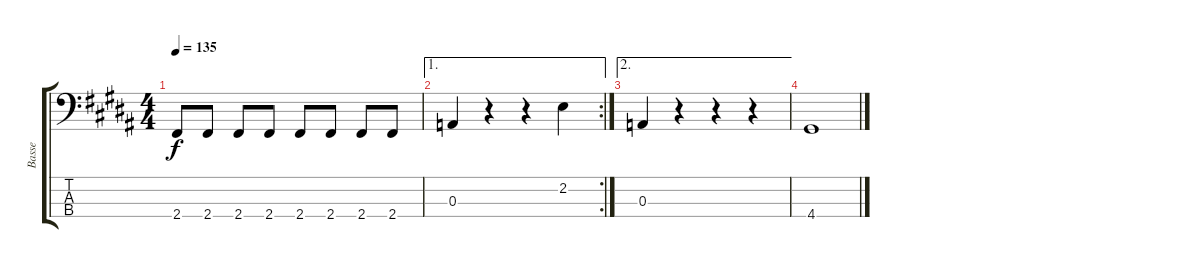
\track ("Basse" "Basse") {instrument acousticbass}
\staff {score tabs}
\tuning (G2 D2 A1 E1) {hide}
\ts (4 4)
\tempo 135
\clef f4
\ks b
2.4.8{dy f} 2.4.8 2.4.8 2.4.8 2.4.8 2.4.8 2.4.8 2.4.8 |
\ae 1
\rc 2
0.3.4 r.4 r.4 2.2.4 |
\ae 2
0.3.4 r.4 r.4 r.4 |
4.4.1
